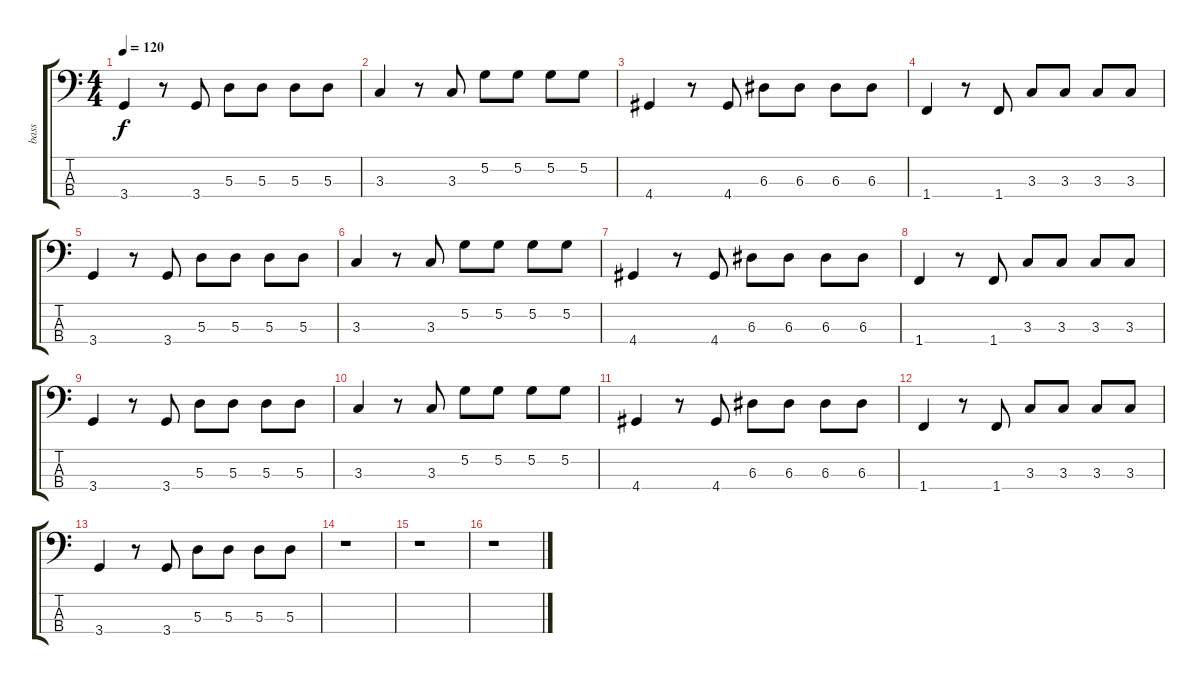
\track ("bass" "bass") {instrument electricbasspick}
\staff {score tabs}
\tuning (G2 D2 A1 E1) {hide}
\ts (4 4)
\tempo 120
\clef f4
\ks c
3.4.4{dy f} r.8 3.4.8 5.3.8 5.3.8 5.3.8 5.3.8 |
3.3.4 r.8 3.3.8 5.2.8 5.2.8 5.2.8 5.2.8 |
4.4.4 r.8 4.4.8 6.3.8 6.3.8 6.3.8 6.3.8 |
1.4.4 r.8 1.4.8 3.3.8 3.3.8 3.3.8 3.3.8 |
3.4.4 r.8 3.4.8 5.3.8 5.3.8 5.3.8 5.3.8 |
3.3.4 r.8 3.3.8 5.2.8 5.2.8 5.2.8 5.2.8 |
4.4.4 r.8 4.4.8 6.3.8 6.3.8 6.3.8 6.3.8 |
1.4.4 r.8 1.4.8 3.3.8 3.3.8 3.3.8 3.3.8 |
3.4.4 r.8 3.4.8 5.3.8 5.3.8 5.3.8 5.3.8 |
3.3.4 r.8 3.3.8 5.2.8 5.2.8 5.2.8 5.2.8 |
4.4.4 r.8 4.4.8 6.3.8 6.3.8 6.3.8 6.3.8 |
1.4.4 r.8 1.4.8 3.3.8 3.3.8 3.3.8 3.3.8 |
3.4.4 r.8 3.4.8 5.3.8 5.3.8 5.3.8 5.3.8 |
r.1 |
r.1 |
r.1
